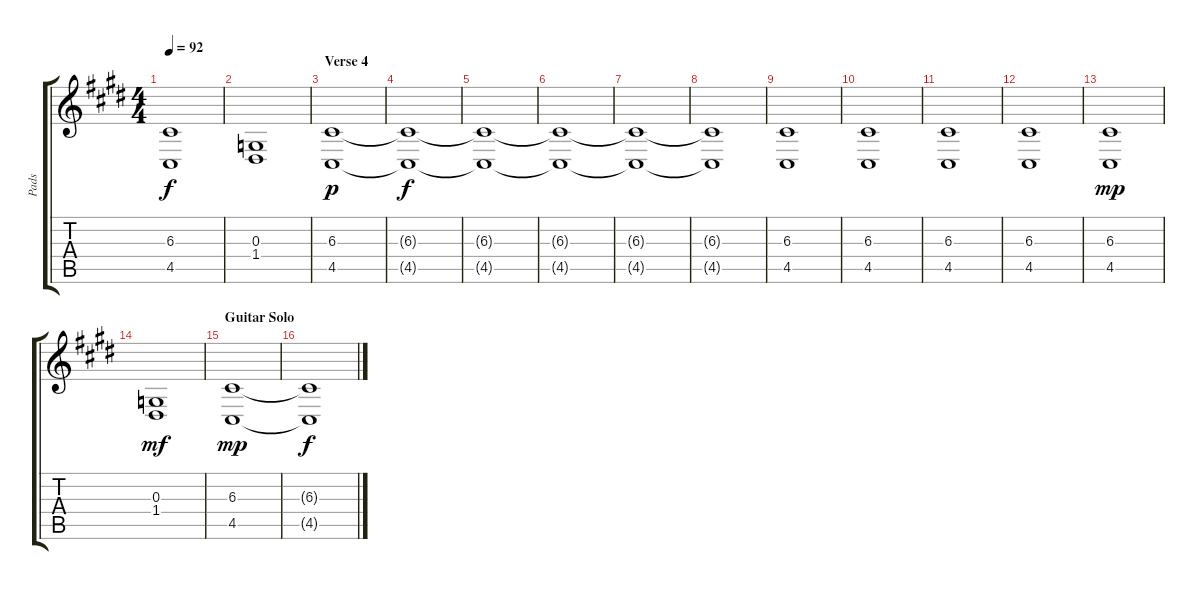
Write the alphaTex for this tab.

\track ("Pads" "Pads") {instrument pad8sweep}
\staff {score tabs}
\tuning (E4 B3 G3 D3 A2 E2) {hide}
\ts (4 4)
\tempo 92
\clef g2
\ks e
(6.3 4.5).1{dy f} |
(0.3 1.4).1 |
\section ("" "Verse 4")
(6.3 4.5).1{dy p} |
(6.3{t} 4.5{t}).1{dy f} |
(6.3{t} 4.5{t}).1 |
(6.3{t} 4.5{t}).1 |
(6.3{t} 4.5{t}).1 |
(6.3{t} 4.5{t}).1 |
(6.3 4.5).1 |
(6.3 4.5).1 |
(6.3 4.5).1 |
(6.3 4.5).1 |
(6.3 4.5).1{dy mp} |
(0.3 1.4).1{dy mf} |
\section ("" "Guitar Solo")
(6.3 4.5).1{dy mp} |
(6.3{t} 4.5{t}).1{dy f}
